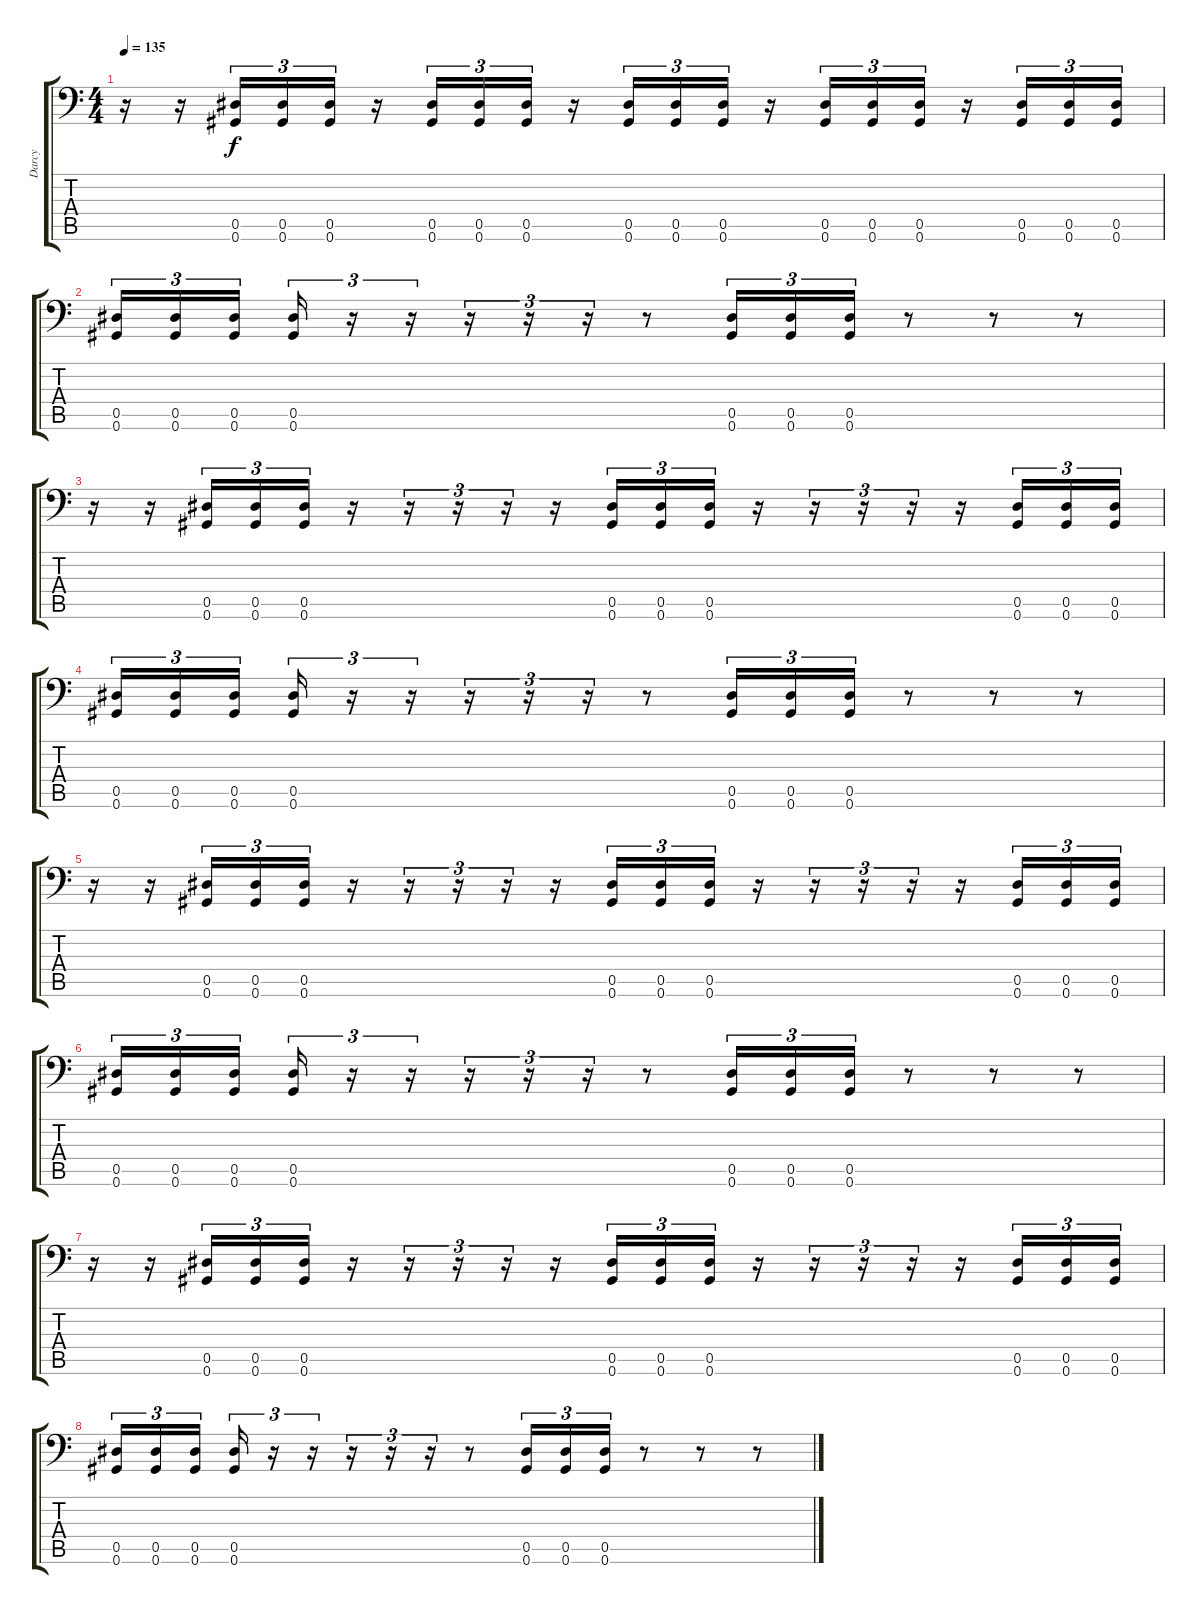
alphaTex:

\track ("Darcy" "Darcy") {instrument distortionguitar}
\staff {score tabs}
\tuning (Bb3 F3 Db3 Ab2 Eb2 Ab1) {hide}
\ts (4 4)
\tempo 135
\clef f4
\ks c
r.16{dy f} r.16 (0.5 0.6).16{tu (3 2)} (0.5 0.6).16{tu (3 2)} (0.5 0.6).16{tu (3 2)} r.16 (0.5 0.6).16{tu (3 2)} (0.5 0.6).16{tu (3 2)} (0.5 0.6).16{tu (3 2)} r.16 (0.5 0.6).16{tu (3 2)} (0.5 0.6).16{tu (3 2)} (0.5 0.6).16{tu (3 2)} r.16 (0.5 0.6).16{tu (3 2)} (0.5 0.6).16{tu (3 2)} (0.5 0.6).16{tu (3 2)} r.16 (0.5 0.6).16{tu (3 2)} (0.5 0.6).16{tu (3 2)} (0.5 0.6).16{tu (3 2)} |
(0.5 0.6).16{tu (3 2)} (0.5 0.6).16{tu (3 2)} (0.5 0.6).16{tu (3 2) beam splitsecondary} (0.5 0.6).16{tu (3 2)} r.16{tu (3 2)} r.16{tu (3 2)} r.16{tu (3 2)} r.16{tu (3 2)} r.16{tu (3 2)} r.8 (0.5 0.6).16{tu (3 2)} (0.5 0.6).16{tu (3 2)} (0.5 0.6).16{tu (3 2)} r.8 r.8 r.8 |
r.16 r.16 (0.5 0.6).16{tu (3 2)} (0.5 0.6).16{tu (3 2)} (0.5 0.6).16{tu (3 2)} r.16 r.16{tu (3 2)} r.16{tu (3 2)} r.16{tu (3 2)} r.16 (0.5 0.6).16{tu (3 2)} (0.5 0.6).16{tu (3 2)} (0.5 0.6).16{tu (3 2)} r.16 r.16{tu (3 2)} r.16{tu (3 2)} r.16{tu (3 2)} r.16 (0.5 0.6).16{tu (3 2)} (0.5 0.6).16{tu (3 2)} (0.5 0.6).16{tu (3 2)} |
(0.5 0.6).16{tu (3 2)} (0.5 0.6).16{tu (3 2)} (0.5 0.6).16{tu (3 2) beam splitsecondary} (0.5 0.6).16{tu (3 2)} r.16{tu (3 2)} r.16{tu (3 2)} r.16{tu (3 2)} r.16{tu (3 2)} r.16{tu (3 2)} r.8 (0.5 0.6).16{tu (3 2)} (0.5 0.6).16{tu (3 2)} (0.5 0.6).16{tu (3 2)} r.8 r.8 r.8 |
r.16 r.16 (0.5 0.6).16{tu (3 2)} (0.5 0.6).16{tu (3 2)} (0.5 0.6).16{tu (3 2)} r.16 r.16{tu (3 2)} r.16{tu (3 2)} r.16{tu (3 2)} r.16 (0.5 0.6).16{tu (3 2)} (0.5 0.6).16{tu (3 2)} (0.5 0.6).16{tu (3 2)} r.16 r.16{tu (3 2)} r.16{tu (3 2)} r.16{tu (3 2)} r.16 (0.5 0.6).16{tu (3 2)} (0.5 0.6).16{tu (3 2)} (0.5 0.6).16{tu (3 2)} |
(0.5 0.6).16{tu (3 2)} (0.5 0.6).16{tu (3 2)} (0.5 0.6).16{tu (3 2) beam splitsecondary} (0.5 0.6).16{tu (3 2)} r.16{tu (3 2)} r.16{tu (3 2)} r.16{tu (3 2)} r.16{tu (3 2)} r.16{tu (3 2)} r.8 (0.5 0.6).16{tu (3 2)} (0.5 0.6).16{tu (3 2)} (0.5 0.6).16{tu (3 2)} r.8 r.8 r.8 |
r.16 r.16 (0.5 0.6).16{tu (3 2)} (0.5 0.6).16{tu (3 2)} (0.5 0.6).16{tu (3 2)} r.16 r.16{tu (3 2)} r.16{tu (3 2)} r.16{tu (3 2)} r.16 (0.5 0.6).16{tu (3 2)} (0.5 0.6).16{tu (3 2)} (0.5 0.6).16{tu (3 2)} r.16 r.16{tu (3 2)} r.16{tu (3 2)} r.16{tu (3 2)} r.16 (0.5 0.6).16{tu (3 2)} (0.5 0.6).16{tu (3 2)} (0.5 0.6).16{tu (3 2)} |
(0.5 0.6).16{tu (3 2)} (0.5 0.6).16{tu (3 2)} (0.5 0.6).16{tu (3 2) beam splitsecondary} (0.5 0.6).16{tu (3 2)} r.16{tu (3 2)} r.16{tu (3 2)} r.16{tu (3 2)} r.16{tu (3 2)} r.16{tu (3 2)} r.8 (0.5 0.6).16{tu (3 2)} (0.5 0.6).16{tu (3 2)} (0.5 0.6).16{tu (3 2)} r.8 r.8 r.8
